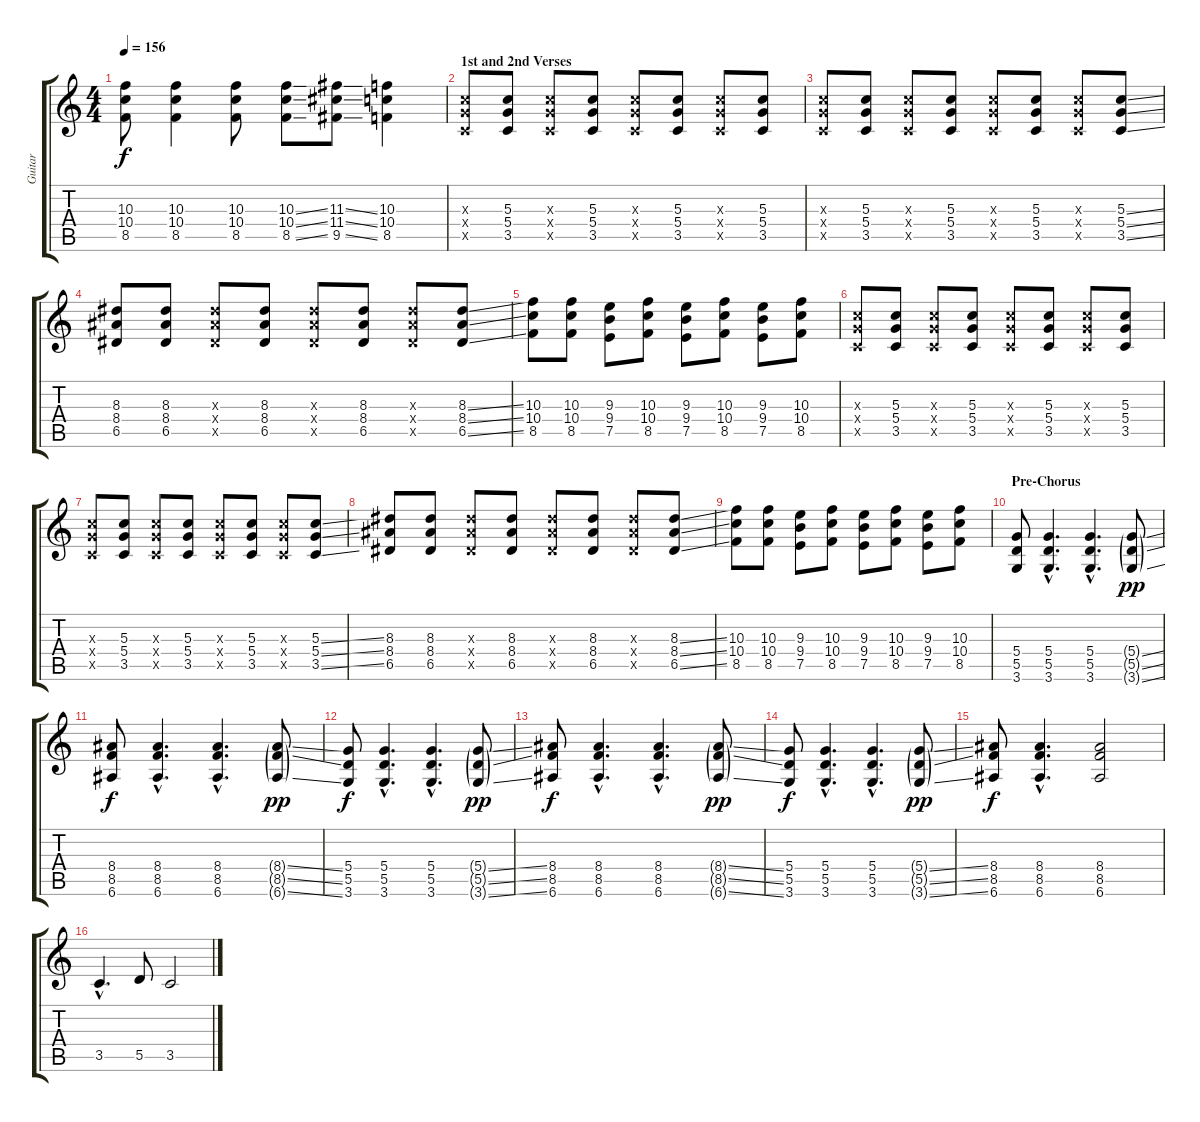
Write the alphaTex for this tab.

\track ("Guitar" "Guitar") {instrument distortionguitar}
\staff {score tabs}
\tuning (E4 B3 G3 D3 A2 E2) {hide}
\ts (4 4)
\tempo 156
\clef g2
\ks c
(10.3 10.4 8.5).8{dy f} (10.3 10.4 8.5).4 (10.3 10.4 8.5).8 (10.3{ss} 10.4{ss} 8.5{ss}).8 (11.3{ss} 11.4{ss} 9.5{ss}).8 (10.3 10.4 8.5).4 |
\section ("" "1st and 2nd Verses")
(5.3{x} 5.4{x} 3.5{x}).8 (5.3 5.4 3.5).8 (5.3{x} 5.4{x} 3.5{x}).8 (5.3 5.4 3.5).8 (5.3{x} 5.4{x} 3.5{x}).8 (5.3 5.4 3.5).8 (5.3{x} 5.4{x} 3.5{x}).8 (5.3 5.4 3.5).8 |
(5.3{x} 5.4{x} 3.5{x}).8 (5.3 5.4 3.5).8 (5.3{x} 5.4{x} 3.5{x}).8 (5.3 5.4 3.5).8 (5.3{x} 5.4{x} 3.5{x}).8 (5.3 5.4 3.5).8 (5.3{x} 5.4{x} 3.5{x}).8 (5.3{ss} 5.4{ss} 3.5{ss}).8 |
(8.3 8.4 6.5).8 (8.3 8.4 6.5).8 (8.3{x} 8.4{x} 6.5{x}).8 (8.3 8.4 6.5).8 (8.3{x} 8.4{x} 6.5{x}).8 (8.3 8.4 6.5).8 (8.3{x} 8.4{x} 6.5{x}).8 (8.3{ss} 8.4{ss} 6.5{ss}).8 |
(10.3 10.4 8.5).8 (10.3 10.4 8.5).8 (9.3 9.4 7.5).8 (10.3 10.4 8.5).8 (9.3 9.4 7.5).8 (10.3 10.4 8.5).8 (9.3 9.4 7.5).8 (10.3 10.4 8.5).8 |
(5.3{x} 5.4{x} 3.5{x}).8 (5.3 5.4 3.5).8 (5.3{x} 5.4{x} 3.5{x}).8 (5.3 5.4 3.5).8 (5.3{x} 5.4{x} 3.5{x}).8 (5.3 5.4 3.5).8 (5.3{x} 5.4{x} 3.5{x}).8 (5.3 5.4 3.5).8 |
(5.3{x} 5.4{x} 3.5{x}).8 (5.3 5.4 3.5).8 (5.3{x} 5.4{x} 3.5{x}).8 (5.3 5.4 3.5).8 (5.3{x} 5.4{x} 3.5{x}).8 (5.3 5.4 3.5).8 (5.3{x} 5.4{x} 3.5{x}).8 (5.3{ss} 5.4{ss} 3.5{ss}).8 |
(8.3 8.4 6.5).8 (8.3 8.4 6.5).8 (8.3{x} 8.4{x} 6.5{x}).8 (8.3 8.4 6.5).8 (8.3{x} 8.4{x} 6.5{x}).8 (8.3 8.4 6.5).8 (8.3{x} 8.4{x} 6.5{x}).8 (8.3{ss} 8.4{ss} 6.5{ss}).8 |
(10.3 10.4 8.5).8 (10.3 10.4 8.5).8 (9.3 9.4 7.5).8 (10.3 10.4 8.5).8 (9.3 9.4 7.5).8 (10.3 10.4 8.5).8 (9.3 9.4 7.5).8 (10.3 10.4 8.5).8 |
\section ("" "Pre-Chorus")
(5.4 5.5 3.6).8 (5.4{hac} 5.5{hac} 3.6{hac}).4{d} (5.4{hac} 5.5{hac} 3.6{hac}).4{d} (5.4{ss g} 5.5{ss g} 3.6{ss g}).8{dy pp} |
(8.4 8.5 6.6).8{dy f} (8.4{hac} 8.5{hac} 6.6{hac}).4{d} (8.4{hac} 8.5{hac} 6.6{hac}).4{d} (8.4{ss g} 8.5{ss g} 6.6{ss g}).8{dy pp} |
(5.4 5.5 3.6).8{dy f} (5.4{hac} 5.5{hac} 3.6{hac}).4{d} (5.4{hac} 5.5{hac} 3.6{hac}).4{d} (5.4{ss g} 5.5{ss g} 3.6{ss g}).8{dy pp} |
(8.4 8.5 6.6).8{dy f} (8.4{hac} 8.5{hac} 6.6{hac}).4{d} (8.4{hac} 8.5{hac} 6.6{hac}).4{d} (8.4{ss g} 8.5{ss g} 6.6{ss g}).8{dy pp} |
(5.4 5.5 3.6).8{dy f} (5.4{hac} 5.5{hac} 3.6{hac}).4{d} (5.4{hac} 5.5{hac} 3.6{hac}).4{d} (5.4{ss g} 5.5{ss g} 3.6{ss g}).8{dy pp} |
(8.4 8.5 6.6).8{dy f} (8.4{hac} 8.5{hac} 6.6{hac}).4{d} (8.4 8.5 6.6).2 |
3.5{hac}.4{d} 5.5.8 3.5.2
